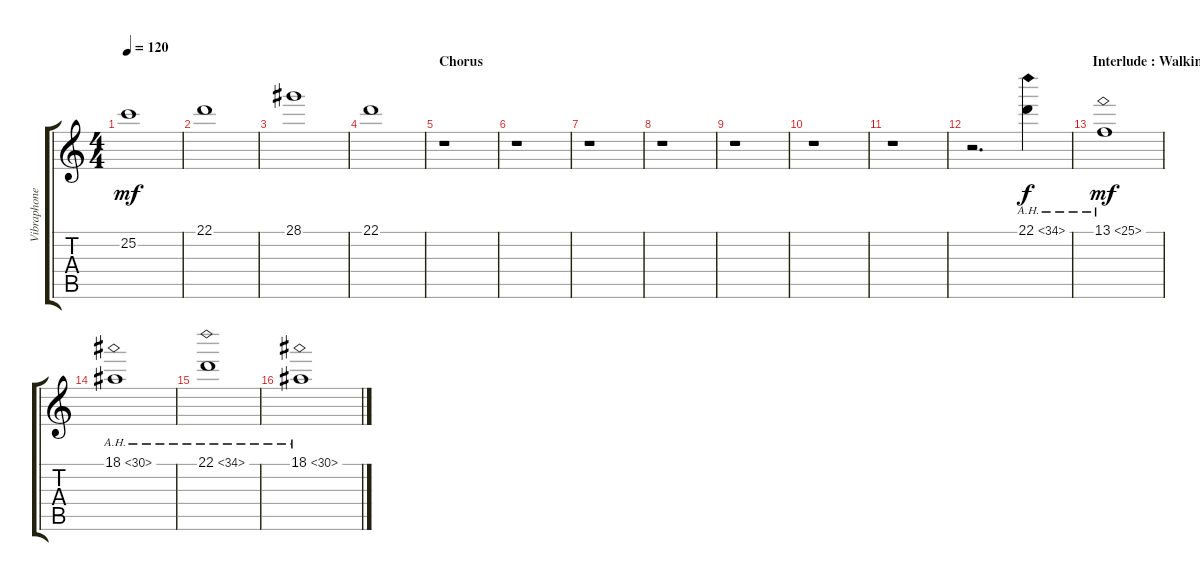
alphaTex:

\track ("Vibraphone" "Vibraphone") {instrument vibraphone}
\staff {score tabs}
\tuning (E4 B3 G3 D3 A2 E2) {hide}
\ts (4 4)
\tempo 120
\clef g2
\ks c
25.2.1{dy mf} |
22.1.1 |
28.1.1 |
22.1.1 |
\section ("" "Chorus")
r.1 |
r.1 |
r.1 |
r.1 |
r.1 |
r.1 |
r.1 |
r.2{d} 22.1{ah 12}.4{dy f} |
\section ("" "Interlude : Walking in the Temple")
13.1{ah 12}.1{dy mf} |
18.1{ah 12}.1 |
22.1{ah 12}.1 |
18.1{ah 12}.1
